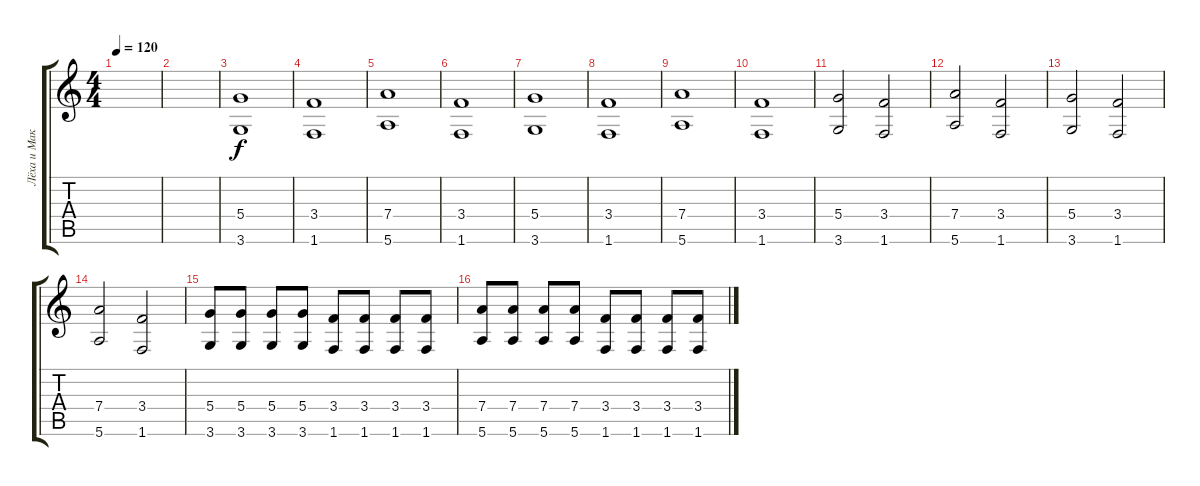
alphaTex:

\track ("Лёха и Макс" "Лёха и Мак") {instrument distortionguitar}
\staff {score tabs}
\tuning (E4 B3 G3 D3 A2 E2) {hide}
\ts (4 4)
\tempo 120
\clef g2
\ks c
|
|
(5.4 3.6).1 |
(3.4 1.6).1 |
(7.4 5.6).1 |
(3.4 1.6).1 |
(5.4 3.6).1 |
(3.4 1.6).1 |
(7.4 5.6).1 |
(3.4 1.6).1 |
(5.4 3.6).2 (3.4 1.6).2 |
(7.4 5.6).2 (3.4 1.6).2 |
(5.4 3.6).2 (3.4 1.6).2 |
(7.4 5.6).2 (3.4 1.6).2 |
(5.4 3.6).8 (5.4 3.6).8 (5.4 3.6).8 (5.4 3.6).8 (3.4 1.6).8 (3.4 1.6).8 (3.4 1.6).8 (3.4 1.6).8 |
(7.4 5.6).8 (7.4 5.6).8 (7.4 5.6).8 (7.4 5.6).8 (3.4 1.6).8 (3.4 1.6).8 (3.4 1.6).8 (3.4 1.6).8
